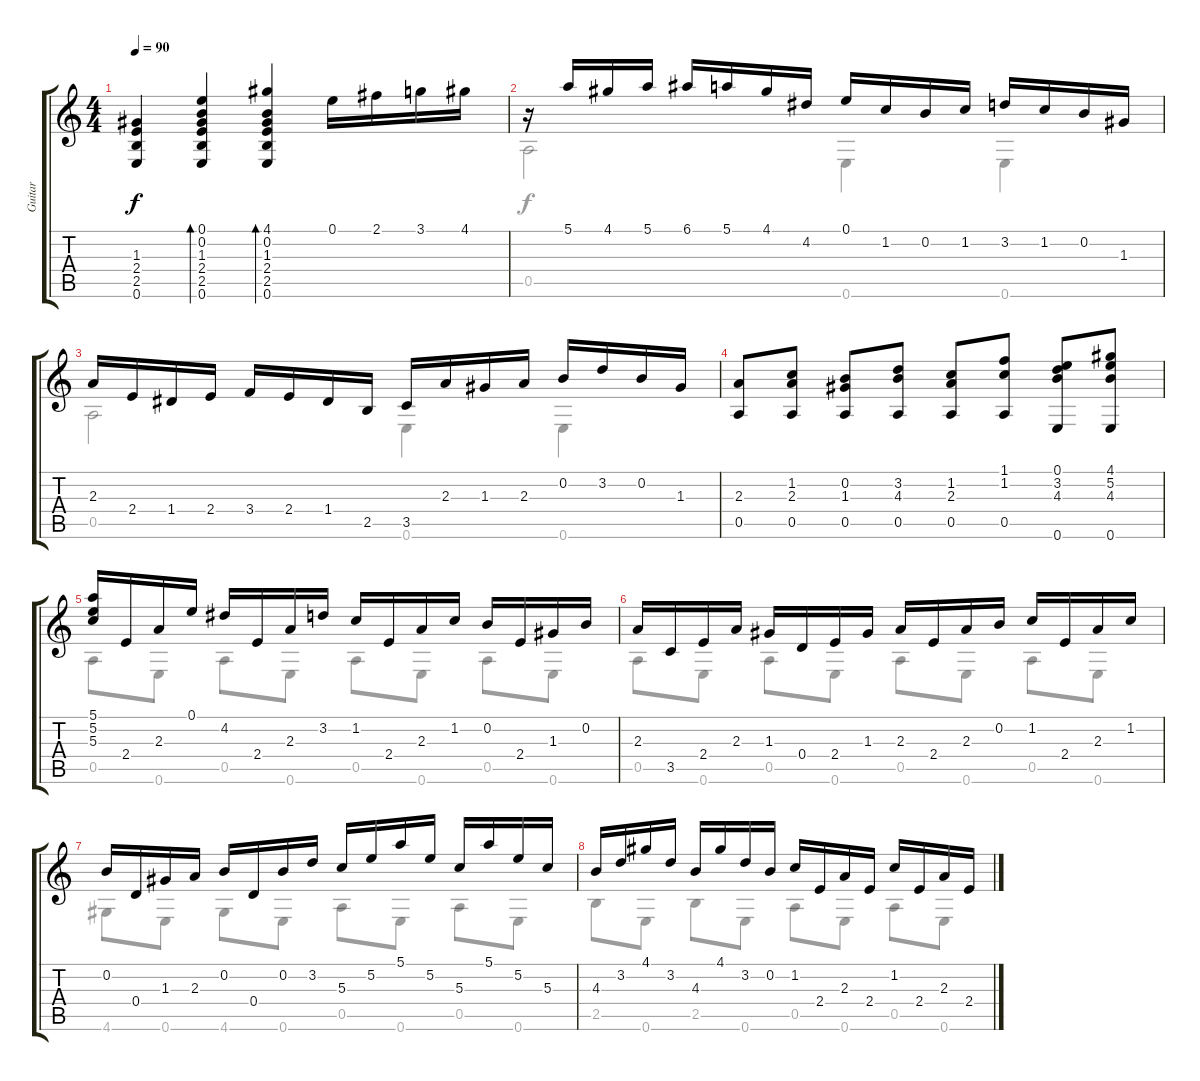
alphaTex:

\track ("Guitar" "Guitar") {instrument acousticguitarnylon}
\staff {score tabs}
\tuning (E4 B3 G3 D3 A2 E2) {hide}
\voice
\ts (4 4)
\tempo 90
\clef g2
\ks c
(1.3 2.4 2.5 0.6).4{dy f} (0.1 0.2 1.3 2.4 2.5 0.6).4{bd 120} (4.1 0.2 1.3 2.4 2.5 0.6).4{bd 120} 0.1.16 2.1.16 3.1.16 4.1.16 |
r.16 5.1.16 4.1.16 5.1.16 6.1.16 5.1.16 4.1.16 4.2.16 0.1.16 1.2.16 0.2.16 1.2.16 3.2.16 1.2.16 0.2.16 1.3.16 |
2.3.16 2.4.16 1.4.16 2.4.16 3.4.16 2.4.16 1.4.16 2.5.16 3.5.16 2.3.16 1.3.16 2.3.16 0.2.16 3.2.16 0.2.16 1.3.16 |
(2.3 0.5).8 (1.2 2.3 0.5).8 (0.2 1.3 0.5).8 (3.2 4.3 0.5).8 (1.2 2.3 0.5).8 (1.1 1.2 0.5).8 (0.1 3.2 4.3 0.6).8 (4.1 5.2 4.3 0.6).8 |
(5.1 5.2 5.3).16 2.4.16 2.3.16 0.1.16 4.2.16 2.4.16 2.3.16 3.2.16 1.2.16 2.4.16 2.3.16 1.2.16 0.2.16 2.4.16 1.3.16 0.2.16 |
2.3.16 3.5.16 2.4.16 2.3.16 1.3.16 0.4.16 2.4.16 1.3.16 2.3.16 2.4.16 2.3.16 0.2.16 1.2.16 2.4.16 2.3.16 1.2.16 |
0.2.16 0.4.16 1.3.16 2.3.16 0.2.16 0.4.16 0.2.16 3.2.16 5.3.16 5.2.16 5.1.16 5.2.16 5.3.16 5.1.16 5.2.16 5.3.16 |
4.3.16 3.2.16 4.1.16 3.2.16 4.3.16 4.1.16 3.2.16 0.2.16 1.2.16 2.4.16 2.3.16 2.4.16 1.2.16 2.4.16 2.3.16 2.4.16
\voice
\clef g2
\ottava regular
\simile none
\ks c
|
0.5.2 0.6.4 0.6.4 |
0.5.2 0.6.4 0.6.4 |
|
0.5.8 0.6.8 0.5.8 0.6.8 0.5.8 0.6.8 0.5.8 0.6.8 |
0.5.8 0.6.8 0.5.8 0.6.8 0.5.8 0.6.8 0.5.8 0.6.8 |
4.6.8 0.6.8 4.6.8 0.6.8 0.5.8 0.6.8 0.5.8 0.6.8 |
2.5.8 0.6.8 2.5.8 0.6.8 0.5.8 0.6.8 0.5.8 0.6.8
